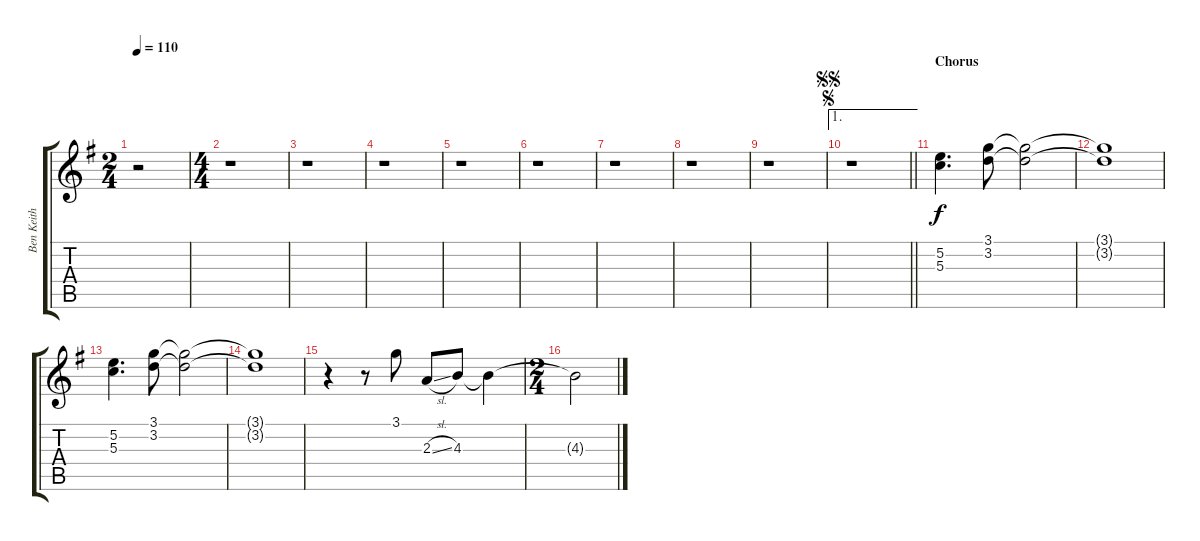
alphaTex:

\track ("Ben Keith - Pedal Steel arr. for Gtr." "Ben Keith ") {instrument electricguitarclean}
\staff {score tabs}
\tuning (E4 B3 G3 D3 A2 E2) {hide}
\ts (2 4)
\tempo 110
\clef g2
\ks g
r.2{dy f} |
\ts (4 4)
r.1 |
r.1 |
r.1 |
r.1 |
r.1 |
r.1 |
r.1 |
r.1 |
\ae 1
\jump segno
\jump segnosegno
\barLineRight lightlight
r.1 |
\section ("" "Chorus")
(5.2 5.3).4{d} (3.1 3.2).8 (3.1{t} 3.2{t}).2 |
(3.1{t} 3.2{t}).1 |
(5.2 5.3).4{d} (3.1 3.2).8 (3.1{t} 3.2{t}).2 |
(3.1{t} 3.2{t}).1 |
r.4 r.8 3.1.8 2.3{sl}.8 4.3.8 4.3{t}.4 |
\ts (2 4)
4.3{t}.2
